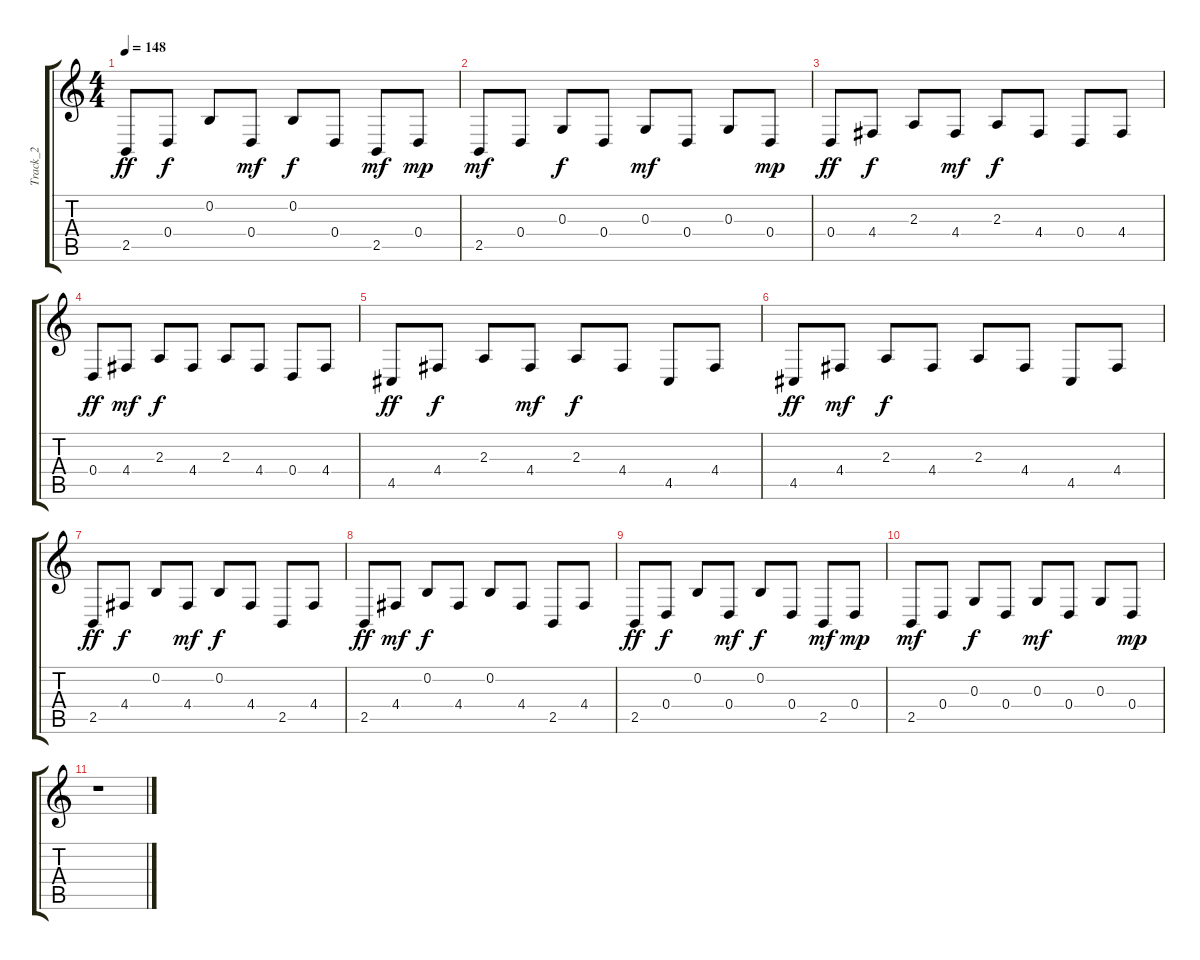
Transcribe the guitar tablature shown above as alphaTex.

\track ("Track_2" "Track_2") {instrument cello}
\staff {score tabs}
\tuning (E4 B3 G3 D3 A2 E2) {hide}
\ts (4 4)
\tempo 148
\clef g2
\ks c
2.5.8{dy ff} 0.4.8{dy f} 0.2.8 0.4.8{dy mf} 0.2.8{dy f} 0.4.8 2.5.8{dy mf} 0.4.8{dy mp} |
2.5.8{dy mf} 0.4.8 0.3.8{dy f} 0.4.8 0.3.8{dy mf} 0.4.8 0.3.8 0.4.8{dy mp} |
0.4.8{dy ff} 4.4.8{dy f} 2.3.8 4.4.8{dy mf} 2.3.8{dy f} 4.4.8 0.4.8 4.4.8 |
0.4.8{dy ff} 4.4.8{dy mf} 2.3.8{dy f} 4.4.8 2.3.8 4.4.8 0.4.8 4.4.8 |
4.5.8{dy ff} 4.4.8{dy f} 2.3.8 4.4.8{dy mf} 2.3.8{dy f} 4.4.8 4.5.8 4.4.8 |
4.5.8{dy ff} 4.4.8{dy mf} 2.3.8{dy f} 4.4.8 2.3.8 4.4.8 4.5.8 4.4.8 |
2.5.8{dy ff} 4.4.8{dy f} 0.2.8 4.4.8{dy mf} 0.2.8{dy f} 4.4.8 2.5.8 4.4.8 |
2.5.8{dy ff} 4.4.8{dy mf} 0.2.8{dy f} 4.4.8 0.2.8 4.4.8 2.5.8 4.4.8 |
2.5.8{dy ff} 0.4.8{dy f} 0.2.8 0.4.8{dy mf} 0.2.8{dy f} 0.4.8 2.5.8{dy mf} 0.4.8{dy mp} |
2.5.8{dy mf} 0.4.8 0.3.8{dy f} 0.4.8 0.3.8{dy mf} 0.4.8 0.3.8 0.4.8{dy mp} |
r.1
